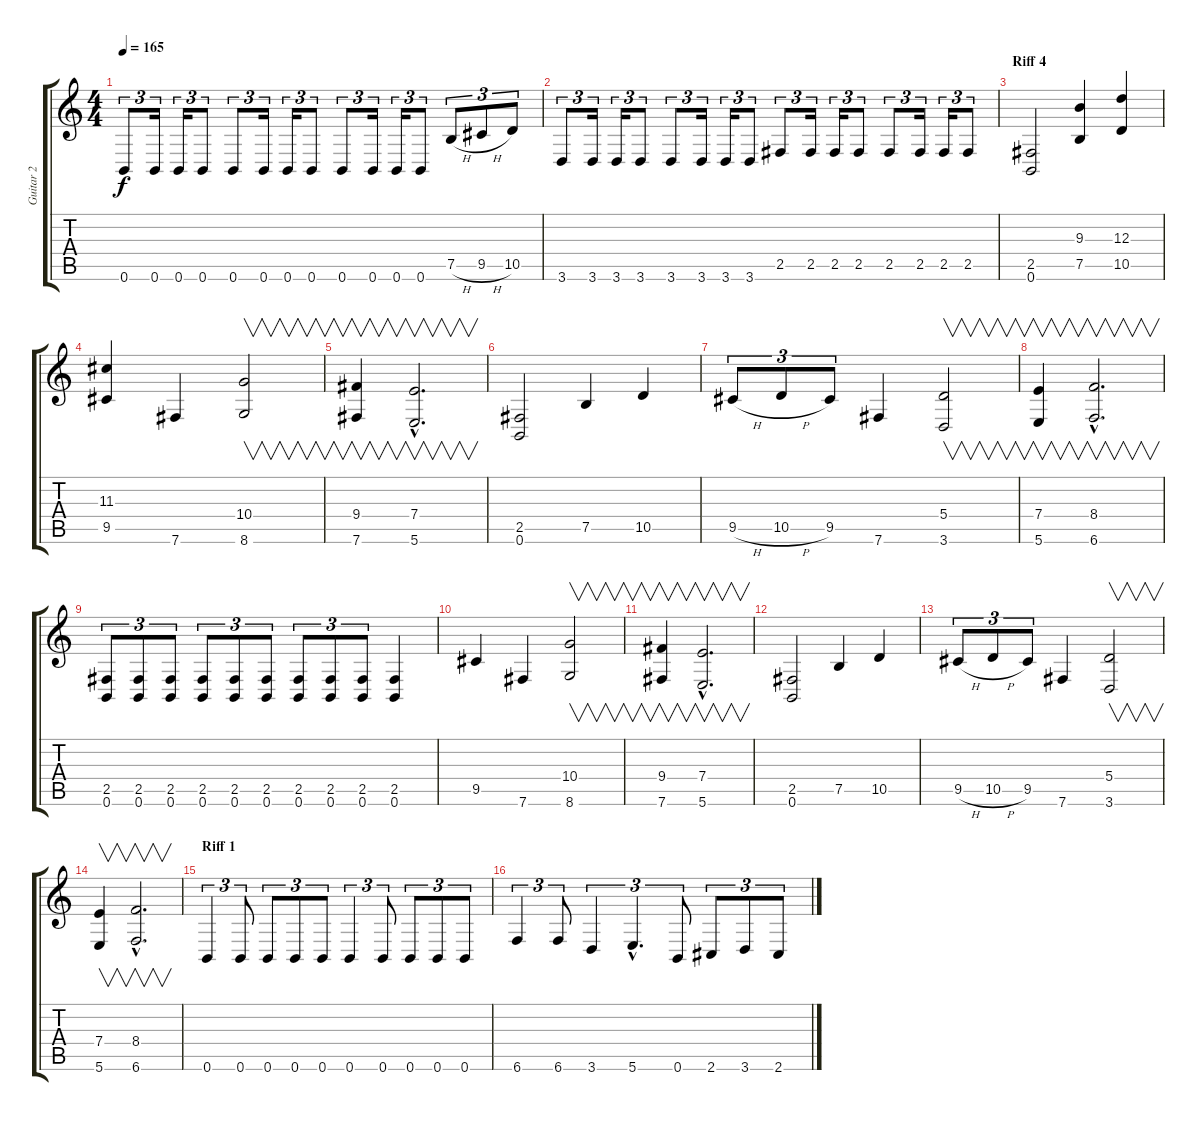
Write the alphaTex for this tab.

\track ("Guitar 2" "Guitar 2") {instrument distortionguitar}
\staff {score tabs}
\tuning (B3 Gb3 D3 A2 E2 B1) {hide}
\ts (4 4)
\tempo 165
\clef g2
\ks c
0.6.8{tu (3 2) dy f} 0.6.16{tu (3 2)} 0.6.16{tu (3 2)} 0.6.8{tu (3 2)} 0.6.8{tu (3 2)} 0.6.16{tu (3 2)} 0.6.16{tu (3 2)} 0.6.8{tu (3 2)} 0.6.8{tu (3 2)} 0.6.16{tu (3 2)} 0.6.16{tu (3 2)} 0.6.8{tu (3 2)} 7.5{h}.8{tu (3 2)} 9.5{h}.8{tu (3 2)} 10.5.8{tu (3 2)} |
3.6.8{tu (3 2)} 3.6.16{tu (3 2)} 3.6.16{tu (3 2)} 3.6.8{tu (3 2)} 3.6.8{tu (3 2)} 3.6.16{tu (3 2)} 3.6.16{tu (3 2)} 3.6.8{tu (3 2)} 2.5.8{tu (3 2)} 2.5.16{tu (3 2)} 2.5.16{tu (3 2)} 2.5.8{tu (3 2)} 2.5.8{tu (3 2)} 2.5.16{tu (3 2)} 2.5.16{tu (3 2)} 2.5.8{tu (3 2)} |
\section ("" "Riff 4")
(2.5 0.6).2 (9.3 7.5).4 (12.3 10.5).4 |
(11.3 9.5).4 7.6.4 (10.4 8.6).2{v} |
(9.4 7.6).4{v} (7.4{hac} 5.6{hac}).2{v d} |
(2.5 0.6).2 7.5.4 10.5.4 |
9.5{h}.8{tu (3 2)} 10.5{h}.8{tu (3 2)} 9.5.8{tu (3 2)} 7.6.4 (5.4 3.6).2{v} |
(7.4 5.6).4{v} (8.4{hac} 6.6{hac}).2{v d} |
(2.5 0.6).8{tu (3 2)} (2.5 0.6).8{tu (3 2)} (2.5 0.6).8{tu (3 2)} (2.5 0.6).8{tu (3 2)} (2.5 0.6).8{tu (3 2)} (2.5 0.6).8{tu (3 2)} (2.5 0.6).8{tu (3 2)} (2.5 0.6).8{tu (3 2)} (2.5 0.6).8{tu (3 2)} (2.5 0.6).4 |
9.5.4 7.6.4 (10.4 8.6).2{v} |
(9.4 7.6).4{v} (7.4{hac} 5.6{hac}).2{v d} |
(2.5 0.6).2 7.5.4 10.5.4 |
9.5{h}.8{tu (3 2)} 10.5{h}.8{tu (3 2)} 9.5.8{tu (3 2)} 7.6.4 (5.4 3.6).2{v} |
(7.4 5.6).4{v} (8.4{hac} 6.6{hac}).2{v d} |
\section ("" "Riff 1")
0.6.4{tu (3 2)} 0.6.8{tu (3 2)} 0.6.8{tu (3 2)} 0.6.8{tu (3 2)} 0.6.8{tu (3 2)} 0.6.4{tu (3 2)} 0.6.8{tu (3 2)} 0.6.8{tu (3 2)} 0.6.8{tu (3 2)} 0.6.8{tu (3 2)} |
6.6.4{tu (3 2)} 6.6.8{tu (3 2)} 3.6.4{tu (3 2)} 5.6{hac}.4{d tu (3 2)} 0.6.8{tu (3 2)} 2.6.8{tu (3 2)} 3.6.8{tu (3 2)} 2.6.8{tu (3 2)}
